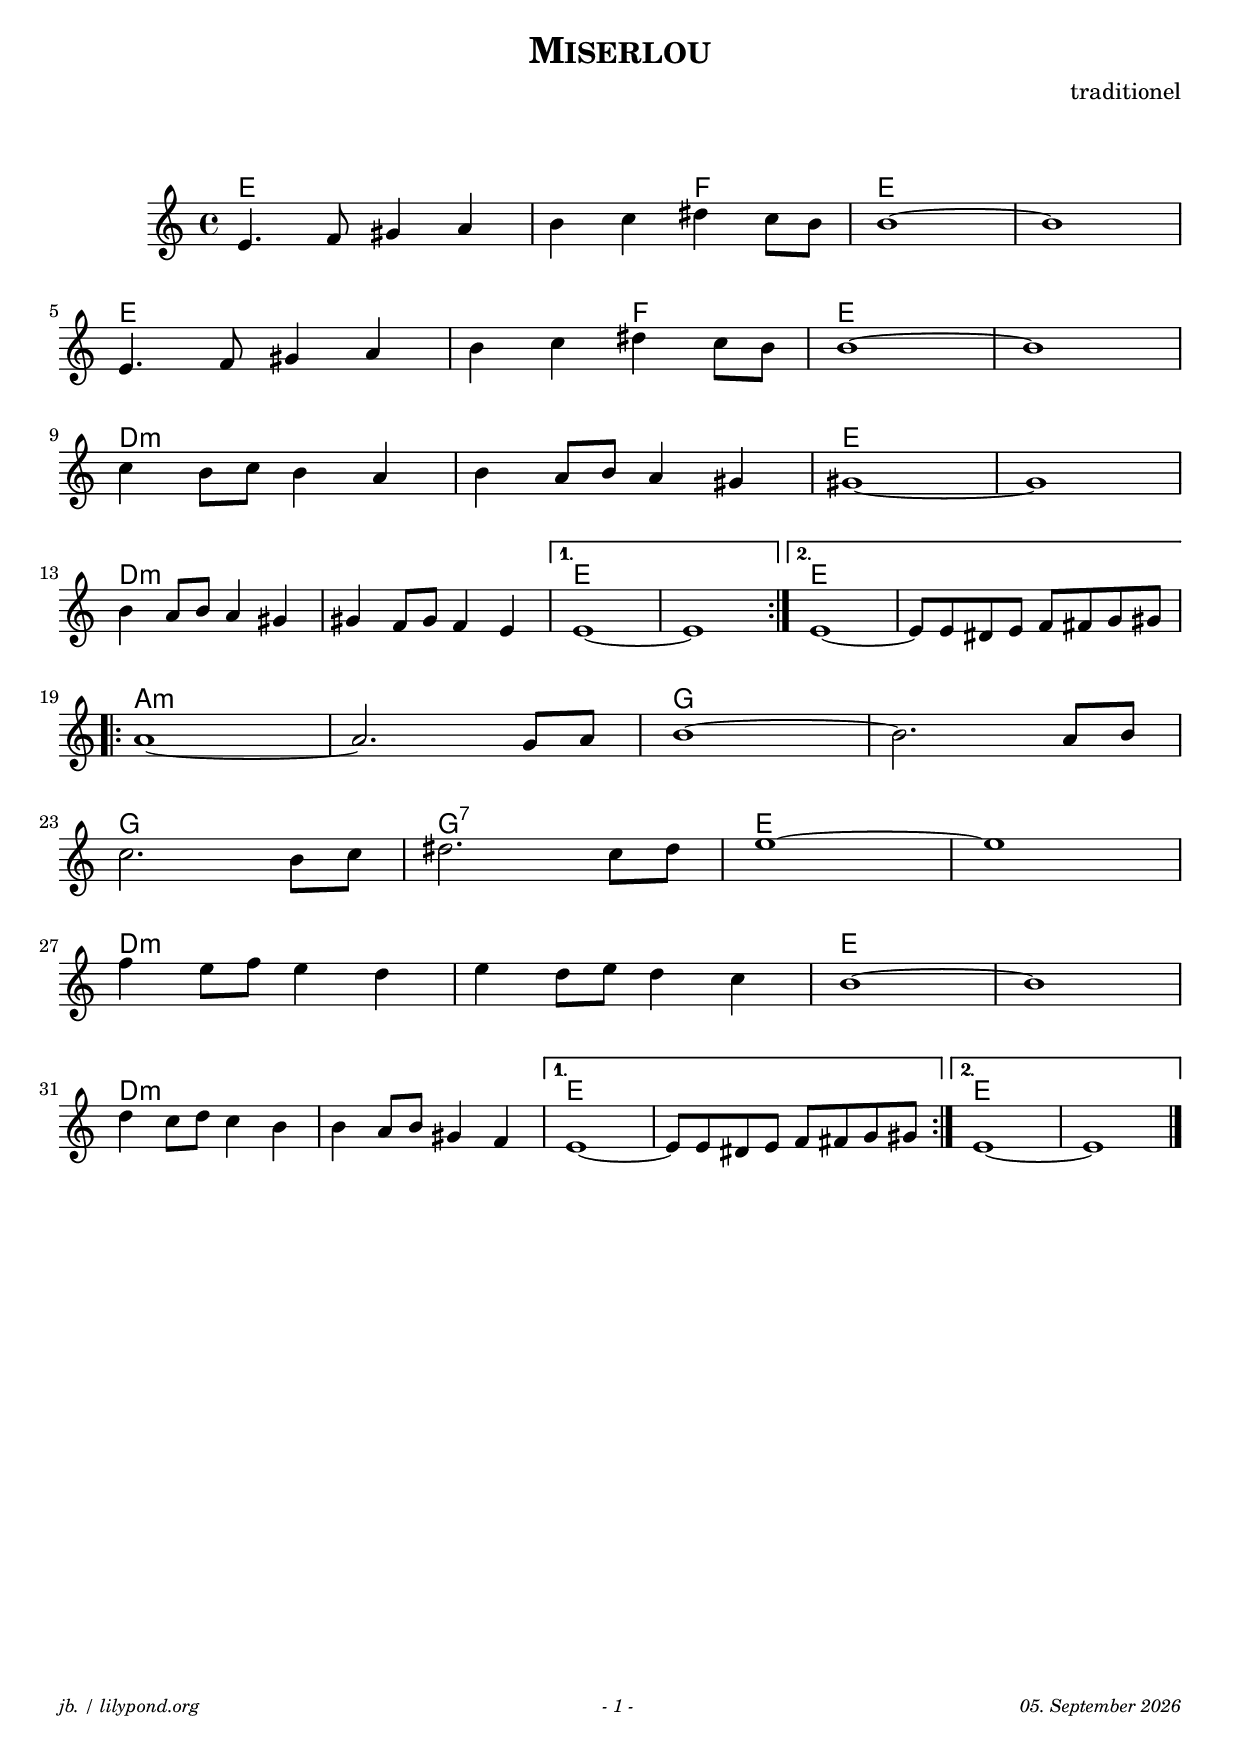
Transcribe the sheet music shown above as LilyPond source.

\version "2.20.0"

\version "2.20.0"

version_date = "02.2022"
piecename_footerline="Miserlou"


\header {
  title = \markup \caps  {"Miserlou"}
  composer = "traditionel"
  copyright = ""
  arranger = " "
  }


\include "../_common/footers.ily"
\footer_common_with_pagenum 


\paper {
  system-system-spacing.padding = #4
}
\markup \vspace #1 % space between header and score

\version "2.20.0"


global = {
  \key a \minor
  \time 4/4
}

voice_vocal = \fixed c' { 
  \repeat volta 2 {
  e4. f8 gis4 a b c' dis' c'8 b b1~ b1  \break
  e4. f8 gis4 a b c' dis' c'8 b b1~ b1  \break
  c'4 b8 c' b4 a b a8 b a4 gis gis 1~ 1 \break
  b4 a8 b a4 gis gis f8 gis f4 e 
    }
  \alternative {
    { e1~ 1 }{ e1~ e8 e dis e f fis g gis }
    }
  \break
  \repeat volta 2 { 
    a1~ a2. g8a b1~ b2. a8 b  \break
    c'2. b8 c' dis'2. c'8 dis' e'1~ 1  \break
    f'4 e'8 f' e'4 d'  e' d'8 e' d'4 c' b1~ 1 \break d'4 c'8 d' c'4 b b a8 b gis4 f  
    }
  \alternative {
    { e1~ e8 e dis e f fis g gis }{ e1~ 1 }
    }
  \bar "|."
}

voice_chords = \chordmode { 
  \repeat volta 2 { 
    e1 s2 f2 e1 s e s2 f2 e1 s
    d1:m s e s d:m s
    }
    \alternative {
      { e1 s  }{ e1 s  }
    }
    \repeat volta 2 { 
      a1:m s g s g g:7 e s d:m s e s d:m s
    }
    \alternative {
      { e1 s  }{ e1 s  }
    }
 }


\score {
  <<
  \new ChordNames {
    \voice_chords
  }
  \new Staff 
    {
     \global
     \voice_vocal
    }
  >>

\layout { }
  %\midi { \tempo 4=140 }
}